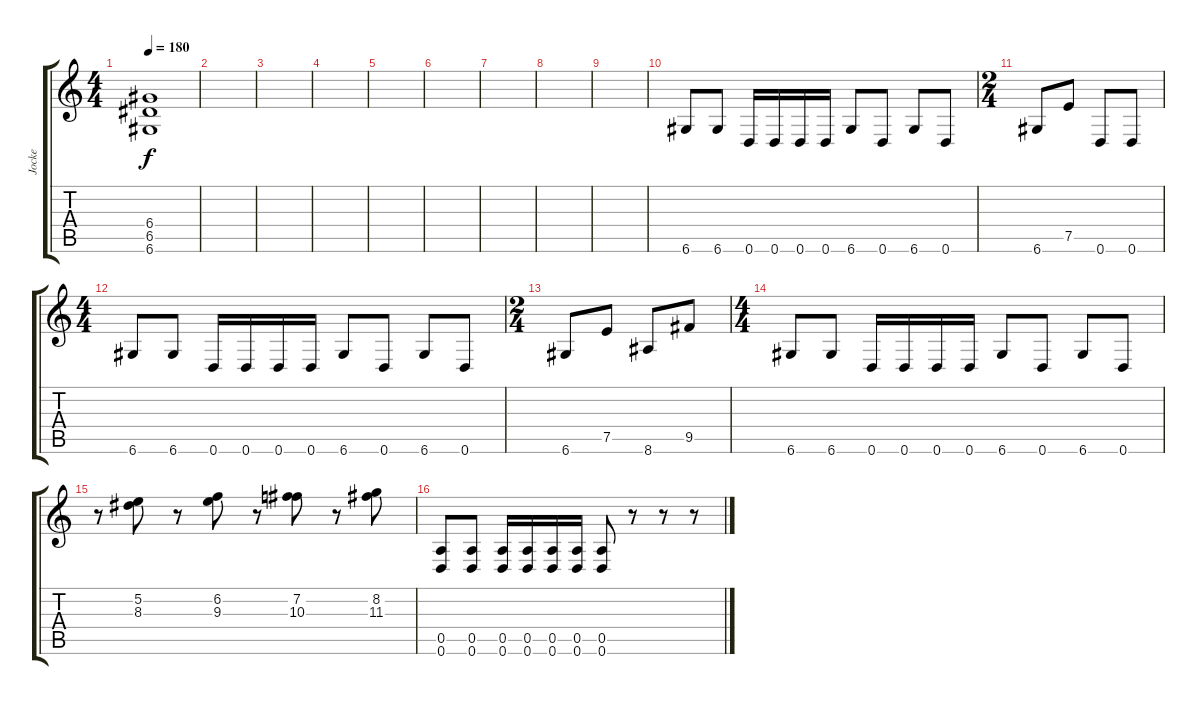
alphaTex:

\track ("Jocke" "Jocke") {instrument distortionguitar}
\staff {score tabs}
\tuning (E4 B3 G3 D3 A2 D2) {hide}
\ts (4 4)
\tempo 180
\clef g2
\ks c
(6.4{t} 6.5{t} 6.6{t}).1{dy f} |
|
|
|
|
|
|
|
|
6.6.8 6.6.8 0.6.16 0.6.16 0.6.16 0.6.16 6.6.8 0.6.8 6.6.8 0.6.8 |
\ts (2 4)
6.6.8 7.5.8 0.6.8 0.6.8 |
\ts (4 4)
6.6.8 6.6.8 0.6.16 0.6.16 0.6.16 0.6.16 6.6.8 0.6.8 6.6.8 0.6.8 |
\ts (2 4)
6.6.8 7.5.8 8.6.8 9.5.8 |
\ts (4 4)
6.6.8 6.6.8 0.6.16 0.6.16 0.6.16 0.6.16 6.6.8 0.6.8 6.6.8 0.6.8 |
r.8 (5.2 8.3).8 r.8 (6.2 9.3).8 r.8 (7.2 10.3).8 r.8 (8.2 11.3).8 |
(0.5 0.6).8 (0.5 0.6).8 (0.5 0.6).16 (0.5 0.6).16 (0.5 0.6).16 (0.5 0.6).16 (0.5 0.6).8 r.8 r.8 r.8
